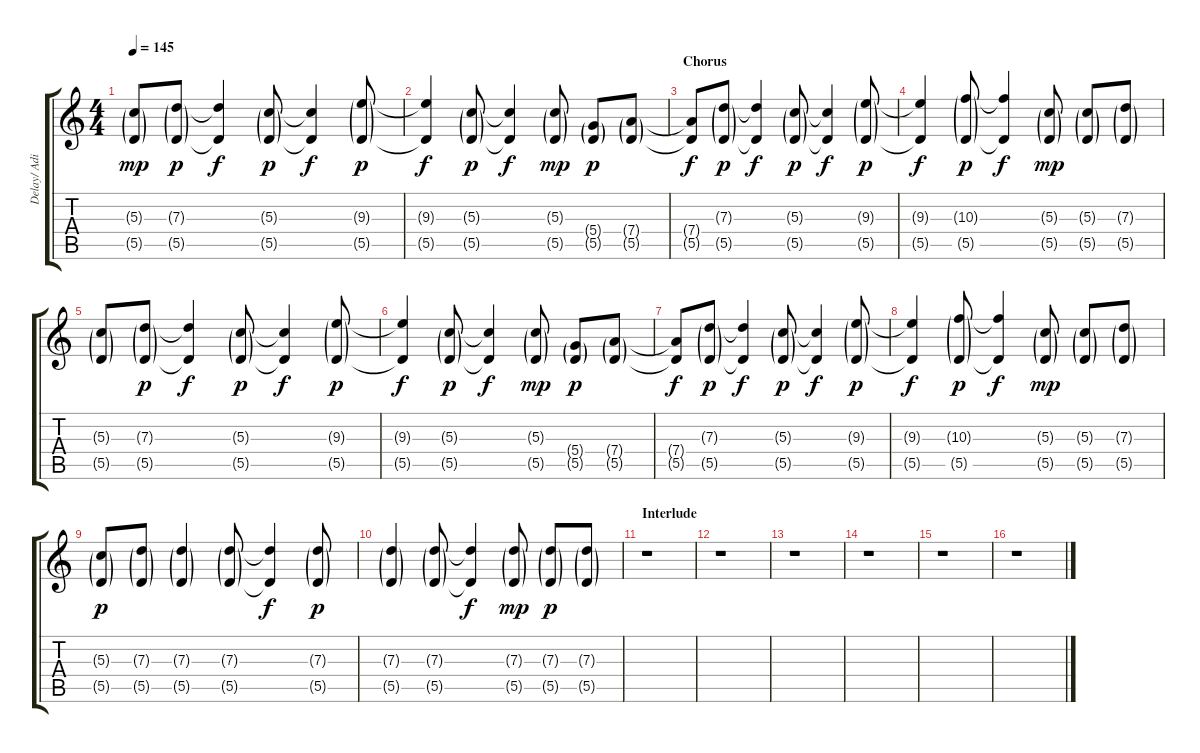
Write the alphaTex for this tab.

\track ("Delay/ Aditional Guitar" "Delay/ Adi") {instrument distortionguitar}
\staff {score tabs}
\tuning (E4 B3 G3 D3 A2 D2) {hide}
\ts (4 4)
\tempo 145
\clef g2
\ks c
(5.3{g} 5.5{g}).8{dy mp} (7.3{g} 5.5{g}).8{dy p} (7.3{t} 5.5{t}).4{dy f} (5.3{g} 5.5{g}).8{dy p} (5.3{t} 5.5{t}).4{dy f} (9.3{g} 5.5{g}).8{dy p} |
(9.3{t} 5.5{t}).4{dy f} (5.3{g} 5.5{g}).8{dy p} (5.3{t} 5.5{t}).4{dy f} (5.3{g} 5.5{g}).8{dy mp} (5.4{g} 5.5{g}).8{dy p} (7.4{g} 5.5{g}).8 |
\section ("" "Chorus")
(7.4{t} 5.5{t}).8{dy f} (7.3{g} 5.5{g}).8{dy p} (7.3{t} 5.5{t}).4{dy f} (5.3{g} 5.5{g}).8{dy p} (5.3{t} 5.5{t}).4{dy f} (9.3{g} 5.5{g}).8{dy p} |
(9.3{t} 5.5{t}).4{dy f} (10.3{g} 5.5{g}).8{dy p} (10.3{t} 5.5{t}).4{dy f} (5.3{g} 5.5{g}).8{dy mp} (5.3{g} 5.5{g}).8 (7.3{g} 5.5{g}).8 |
(5.3{g} 5.5{g}).8 (7.3{g} 5.5{g}).8{dy p} (7.3{t} 5.5{t}).4{dy f} (5.3{g} 5.5{g}).8{dy p} (5.3{t} 5.5{t}).4{dy f} (9.3{g} 5.5{g}).8{dy p} |
(9.3{t} 5.5{t}).4{dy f} (5.3{g} 5.5{g}).8{dy p} (5.3{t} 5.5{t}).4{dy f} (5.3{g} 5.5{g}).8{dy mp} (5.4{g} 5.5{g}).8{dy p} (7.4{g} 5.5{g}).8 |
(7.4{t} 5.5{t}).8{dy f} (7.3{g} 5.5{g}).8{dy p} (7.3{t} 5.5{t}).4{dy f} (5.3{g} 5.5{g}).8{dy p} (5.3{t} 5.5{t}).4{dy f} (9.3{g} 5.5{g}).8{dy p} |
(9.3{t} 5.5{t}).4{dy f} (10.3{g} 5.5{g}).8{dy p} (10.3{t} 5.5{t}).4{dy f} (5.3{g} 5.5{g}).8{dy mp} (5.3{g} 5.5{g}).8 (7.3{g} 5.5{g}).8 |
(5.3{g} 5.5{g}).8{dy p} (7.3{g} 5.5{g}).8 (7.3{g} 5.5{g}).4 (7.3{g} 5.5{g}).8 (7.3{t} 5.5{t}).4{dy f} (7.3{g} 5.5{g}).8{dy p} |
(7.3{g} 5.5{g}).4 (7.3{g} 5.5{g}).8 (7.3{t} 5.5{t}).4{dy f} (7.3{g} 5.5{g}).8{dy mp} (7.3{g} 5.5{g}).8{dy p} (7.3{g} 5.5{g}).8 |
\section ("" "Interlude")
r.1 |
r.1 |
r.1 |
r.1 |
r.1 |
r.1
